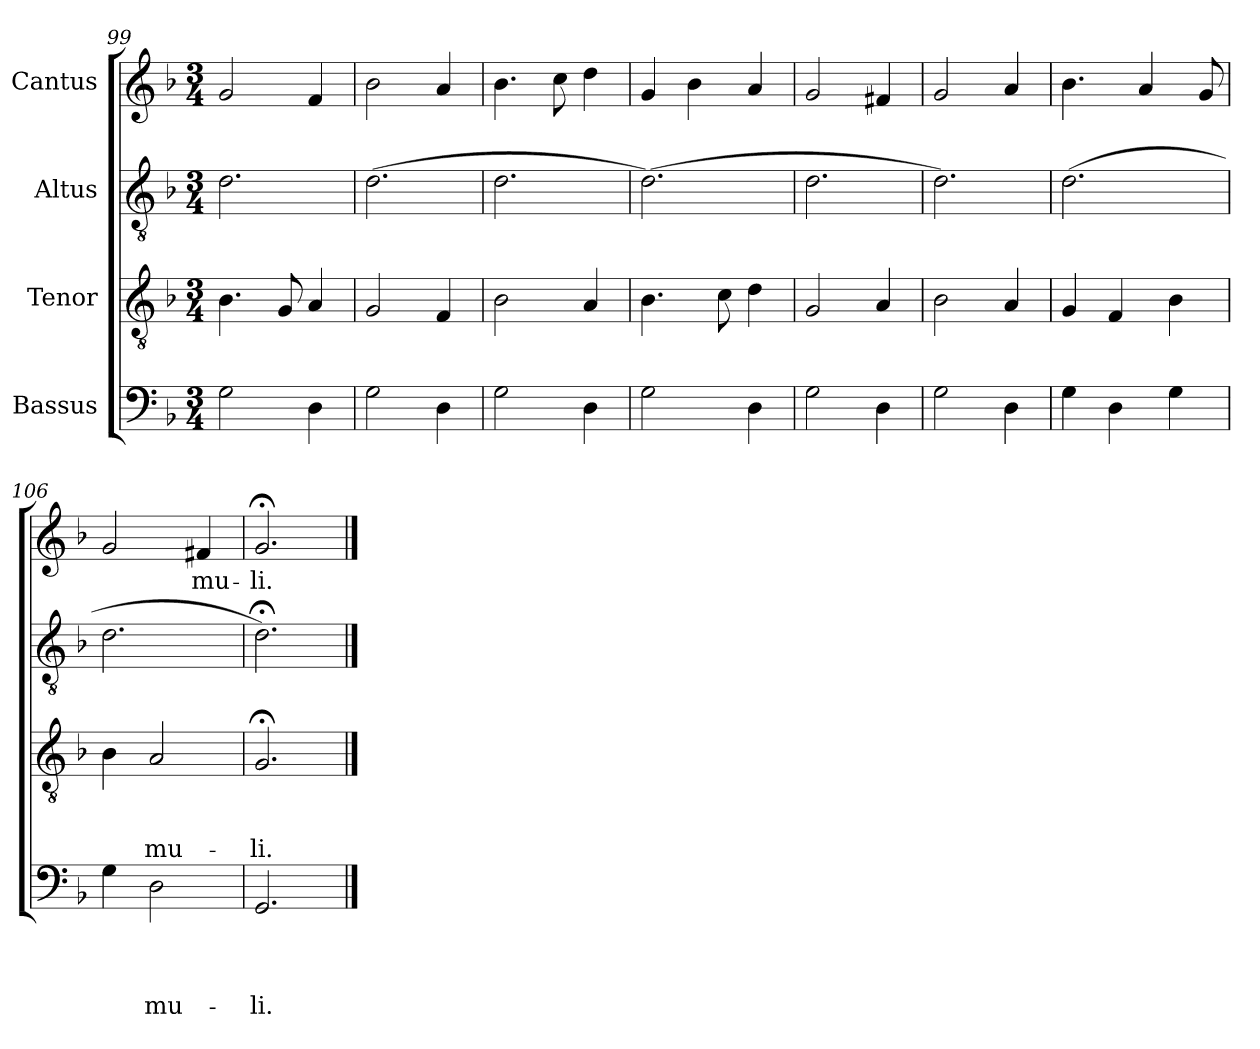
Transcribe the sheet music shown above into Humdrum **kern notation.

**kern	**text	**text	**text	**text	**kern	**text	**text	**text	**kern	**kern	**text
*part4	*part4	*part4	*part4	*part4	*part3	*part3	*part3	*part3	*part2	*part1	*part1
*staff4	*staff4	*staff4	*staff4	*staff4	*staff3	*staff3	*staff3	*staff3	*staff2	*staff1	*staff1
*I"Bassus	*	*	*	*	*I"Tenor	*	*	*	*I"Altus	*I"Cantus	*
!!LO:LB:g=z
*clefF4	*	*	*	*	*clefGv2	*	*	*	*clefGv2	*clefG2	*
*k[b-]	*	*	*	*	*k[b-]	*	*	*	*k[b-]	*k[b-]	*
*F:	*	*	*	*	*F:	*	*	*	*F:	*F:	*
*M3/4	*	*	*	*	*M3/4	*	*	*	*M3/4	*M3/4	*
=99	=99	=99	=99	=99	=99	=99	=99	=99	=99	=99	=99
2G\	.	.	.	.	4.B-\	.	.	.	2.d\	2g/	.
.	.	.	.	.	8G/	.	.	.	.	.	.
4D\	.	.	.	.	4A/	.	.	.	.	4f/	.
=100	=100	=100	=100	=100	=100	=100	=100	=100	=100	=100	=100
2G\	.	.	.	.	2G/	.	.	.	(>2.d\	2b-\	.
4D\	.	.	.	.	4F/	.	.	.	.	4a/	.
=101	=101	=101	=101	=101	=101	=101	=101	=101	=101	=101	=101
2G\	.	.	.	.	2B-\	.	.	.	2.d\	4.b-\	.
.	.	.	.	.	.	.	.	.	.	8cc\	.
4D\	.	.	.	.	4A/	.	.	.	.	4dd\	.
=102	=102	=102	=102	=102	=102	=102	=102	=102	=102	=102	=102
2G\	.	.	.	.	4.B-\	.	.	.	(>2.d\)	4g/	.
.	.	.	.	.	.	.	.	.	.	4b-\	.
.	.	.	.	.	8c\	.	.	.	.	.	.
4D\	.	.	.	.	4d\	.	.	.	.	4a/	.
=103	=103	=103	=103	=103	=103	=103	=103	=103	=103	=103	=103
2G\	.	.	.	.	2G/	.	.	.	2.d\	2g/	.
4D\	.	.	.	.	4A/	.	.	.	.	4f#X/	.
=104	=104	=104	=104	=104	=104	=104	=104	=104	=104	=104	=104
2G\	.	.	.	.	2B-\	.	.	.	2.d\)	2g/	.
4D\	.	.	.	.	4A/	.	.	.	.	4a/	.
=105	=105	=105	=105	=105	=105	=105	=105	=105	=105	=105	=105
4G\	.	.	.	.	4G/	.	.	.	(>2.d\	4.b-\	.
4D\	.	.	.	.	4F/	.	.	.	.	.	.
.	.	.	.	.	.	.	.	.	.	4a/	.
4G\	.	.	.	.	4B-\	.	.	.	.	.	.
.	.	.	.	.	.	.	.	.	.	8g/	.
=106	=106	=106	=106	=106	=106	=106	=106	=106	=106	=106	=106
4G\	.	.	.	.	4B-\	.	.	.	2.d\	2g/	.
!	!	!	!	!LO:LY:b	!	!	!	!LO:LY:b	!	!	!
2D\	.	.	.	mu-	2A/	.	.	-mu-	.	.	.
!	!	!	!	!	!	!	!	!	!	!	!LO:LY:b
.	.	.	.	.	.	.	.	.	.	4f#X/	-mu-
=107	=107	=107	=107	=107	=107	=107	=107	=107	=107	=107	=107
!	!	!	!	!LO:LY:b	!	!	!	!LO:LY:b	!	!	!LO:LY:b
2.GG/	.	.	.	-li.	2.G;/	.	.	-li.	2.d;<\)	2.g;/	-li.
==	==	==	==	==	==	==	==	==	==	==	==
*-	*-	*-	*-	*-	*-	*-	*-	*-	*-	*-	*-
